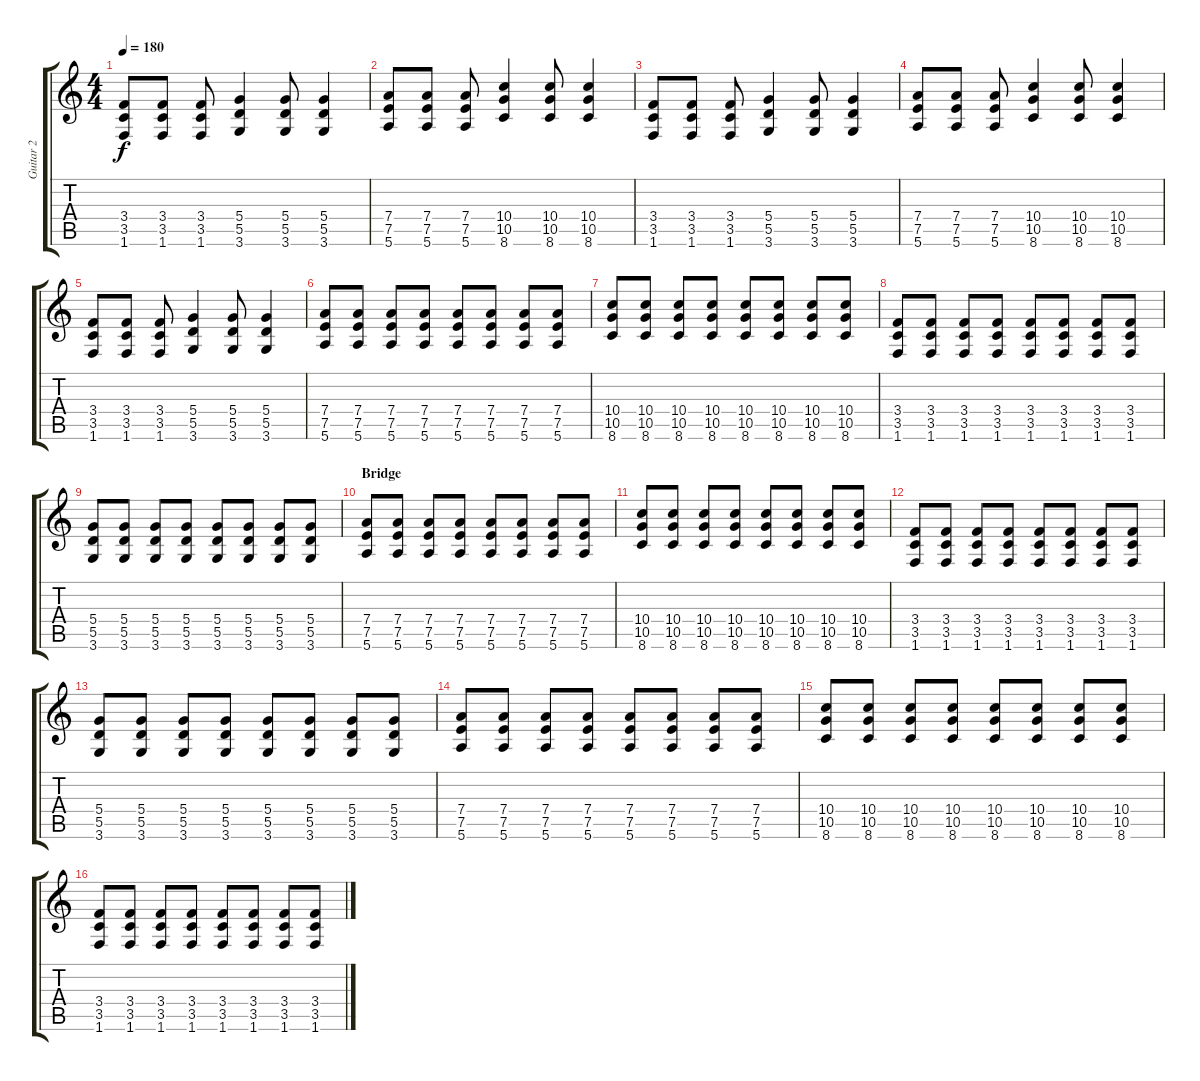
\track ("Guitar 2" "Guitar 2") {instrument overdrivenguitar}
\staff {score tabs}
\tuning (E4 B3 G3 D3 A2 E2) {hide}
\ts (4 4)
\tempo 180
\clef g2
\ks c
(3.4 3.5 1.6).8{dy f} (3.4 3.5 1.6).8 (3.4 3.5 1.6).8 (5.4 5.5 3.6).4 (5.4 5.5 3.6).8 (5.4 5.5 3.6).4 |
(7.4 7.5 5.6).8 (7.4 7.5 5.6).8 (7.4 7.5 5.6).8 (10.4 10.5 8.6).4 (10.4 10.5 8.6).8 (10.4 10.5 8.6).4 |
(3.4 3.5 1.6).8 (3.4 3.5 1.6).8 (3.4 3.5 1.6).8 (5.4 5.5 3.6).4 (5.4 5.5 3.6).8 (5.4 5.5 3.6).4 |
(7.4 7.5 5.6).8 (7.4 7.5 5.6).8 (7.4 7.5 5.6).8 (10.4 10.5 8.6).4 (10.4 10.5 8.6).8 (10.4 10.5 8.6).4 |
(3.4 3.5 1.6).8 (3.4 3.5 1.6).8 (3.4 3.5 1.6).8 (5.4 5.5 3.6).4 (5.4 5.5 3.6).8 (5.4 5.5 3.6).4 |
(7.4 7.5 5.6).8 (7.4 7.5 5.6).8 (7.4 7.5 5.6).8 (7.4 7.5 5.6).8 (7.4 7.5 5.6).8 (7.4 7.5 5.6).8 (7.4 7.5 5.6).8 (7.4 7.5 5.6).8 |
(10.4 10.5 8.6).8 (10.4 10.5 8.6).8 (10.4 10.5 8.6).8 (10.4 10.5 8.6).8 (10.4 10.5 8.6).8 (10.4 10.5 8.6).8 (10.4 10.5 8.6).8 (10.4 10.5 8.6).8 |
(3.4 3.5 1.6).8 (3.4 3.5 1.6).8 (3.4 3.5 1.6).8 (3.4 3.5 1.6).8 (3.4 3.5 1.6).8 (3.4 3.5 1.6).8 (3.4 3.5 1.6).8 (3.4 3.5 1.6).8 |
(5.4 5.5 3.6).8 (5.4 5.5 3.6).8 (5.4 5.5 3.6).8 (5.4 5.5 3.6).8 (5.4 5.5 3.6).8 (5.4 5.5 3.6).8 (5.4 5.5 3.6).8 (5.4 5.5 3.6).8 |
\section ("" "Bridge")
(7.4 7.5 5.6).8 (7.4 7.5 5.6).8 (7.4 7.5 5.6).8 (7.4 7.5 5.6).8 (7.4 7.5 5.6).8 (7.4 7.5 5.6).8 (7.4 7.5 5.6).8 (7.4 7.5 5.6).8 |
(10.4 10.5 8.6).8 (10.4 10.5 8.6).8 (10.4 10.5 8.6).8 (10.4 10.5 8.6).8 (10.4 10.5 8.6).8 (10.4 10.5 8.6).8 (10.4 10.5 8.6).8 (10.4 10.5 8.6).8 |
(3.4 3.5 1.6).8 (3.4 3.5 1.6).8 (3.4 3.5 1.6).8 (3.4 3.5 1.6).8 (3.4 3.5 1.6).8 (3.4 3.5 1.6).8 (3.4 3.5 1.6).8 (3.4 3.5 1.6).8 |
(5.4 5.5 3.6).8 (5.4 5.5 3.6).8 (5.4 5.5 3.6).8 (5.4 5.5 3.6).8 (5.4 5.5 3.6).8 (5.4 5.5 3.6).8 (5.4 5.5 3.6).8 (5.4 5.5 3.6).8 |
(7.4 7.5 5.6).8 (7.4 7.5 5.6).8 (7.4 7.5 5.6).8 (7.4 7.5 5.6).8 (7.4 7.5 5.6).8 (7.4 7.5 5.6).8 (7.4 7.5 5.6).8 (7.4 7.5 5.6).8 |
(10.4 10.5 8.6).8 (10.4 10.5 8.6).8 (10.4 10.5 8.6).8 (10.4 10.5 8.6).8 (10.4 10.5 8.6).8 (10.4 10.5 8.6).8 (10.4 10.5 8.6).8 (10.4 10.5 8.6).8 |
(3.4 3.5 1.6).8 (3.4 3.5 1.6).8 (3.4 3.5 1.6).8 (3.4 3.5 1.6).8 (3.4 3.5 1.6).8 (3.4 3.5 1.6).8 (3.4 3.5 1.6).8 (3.4 3.5 1.6).8
